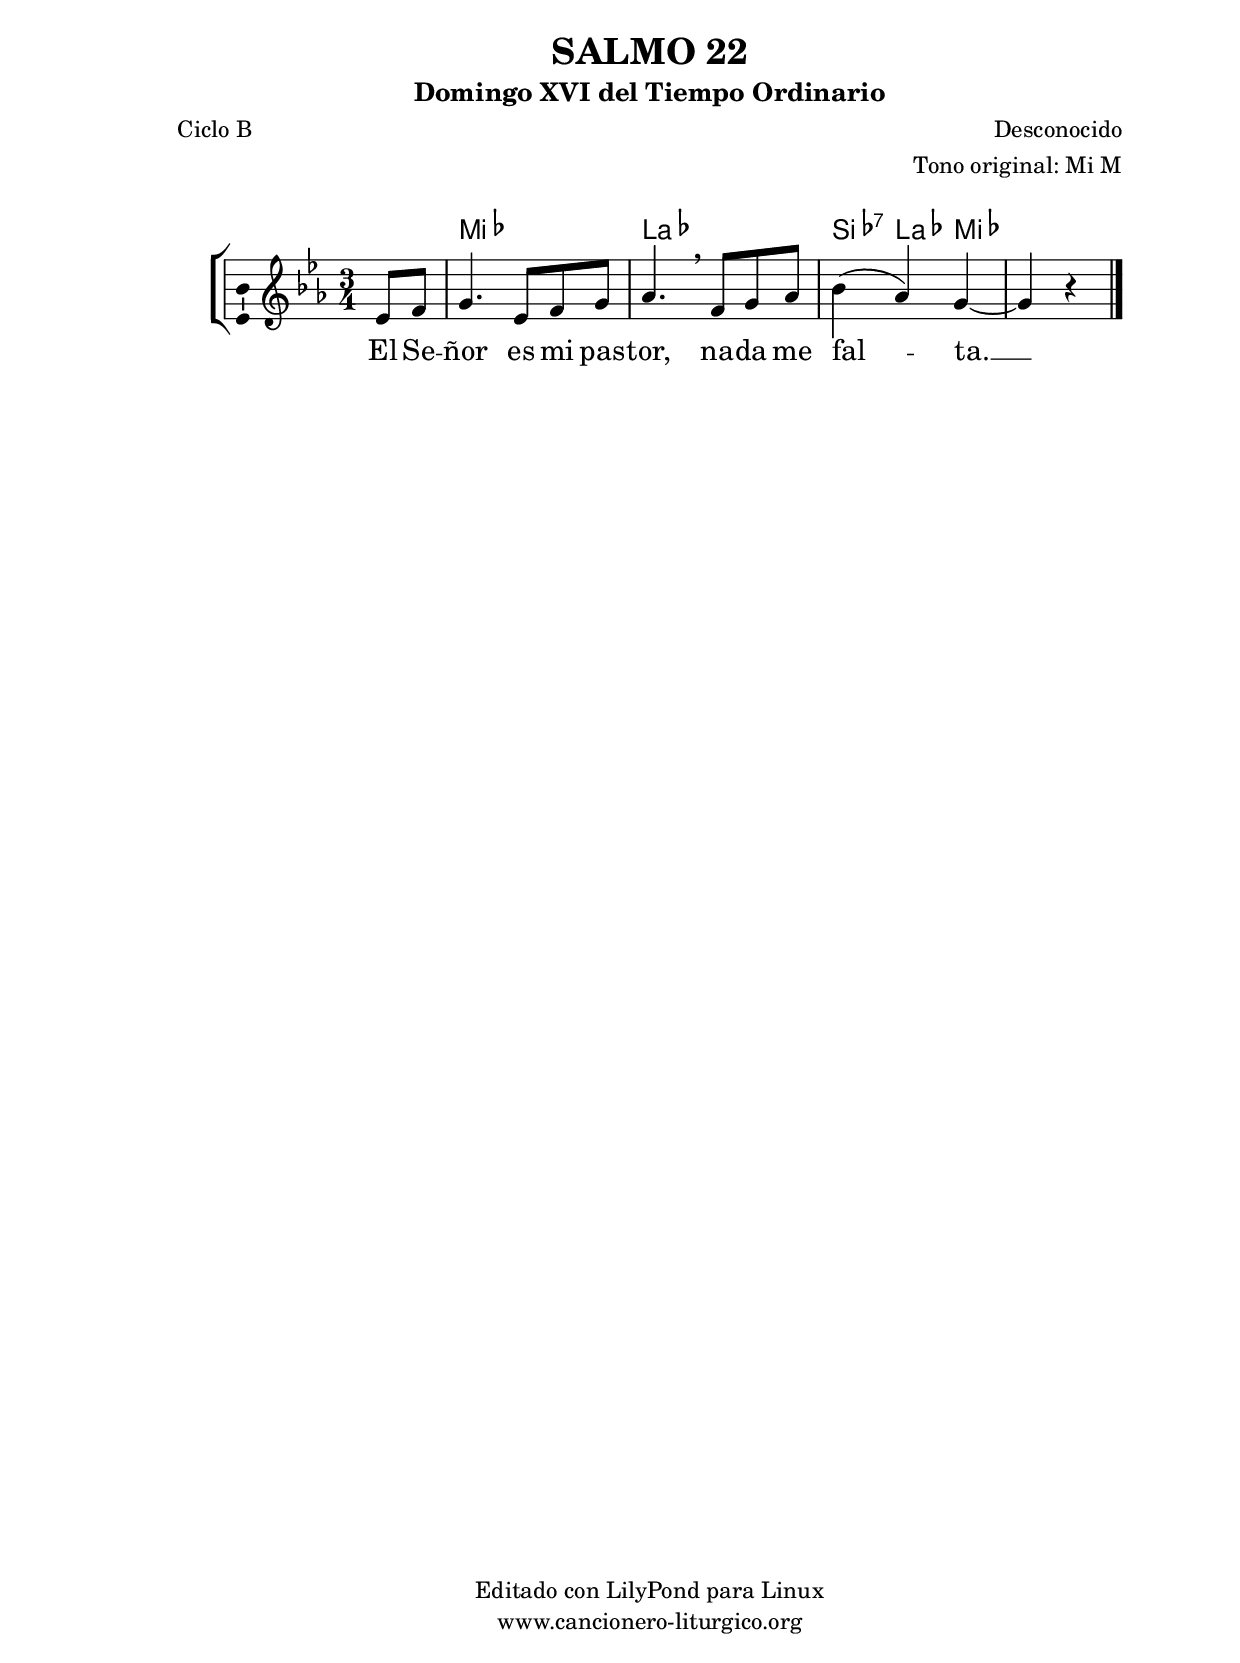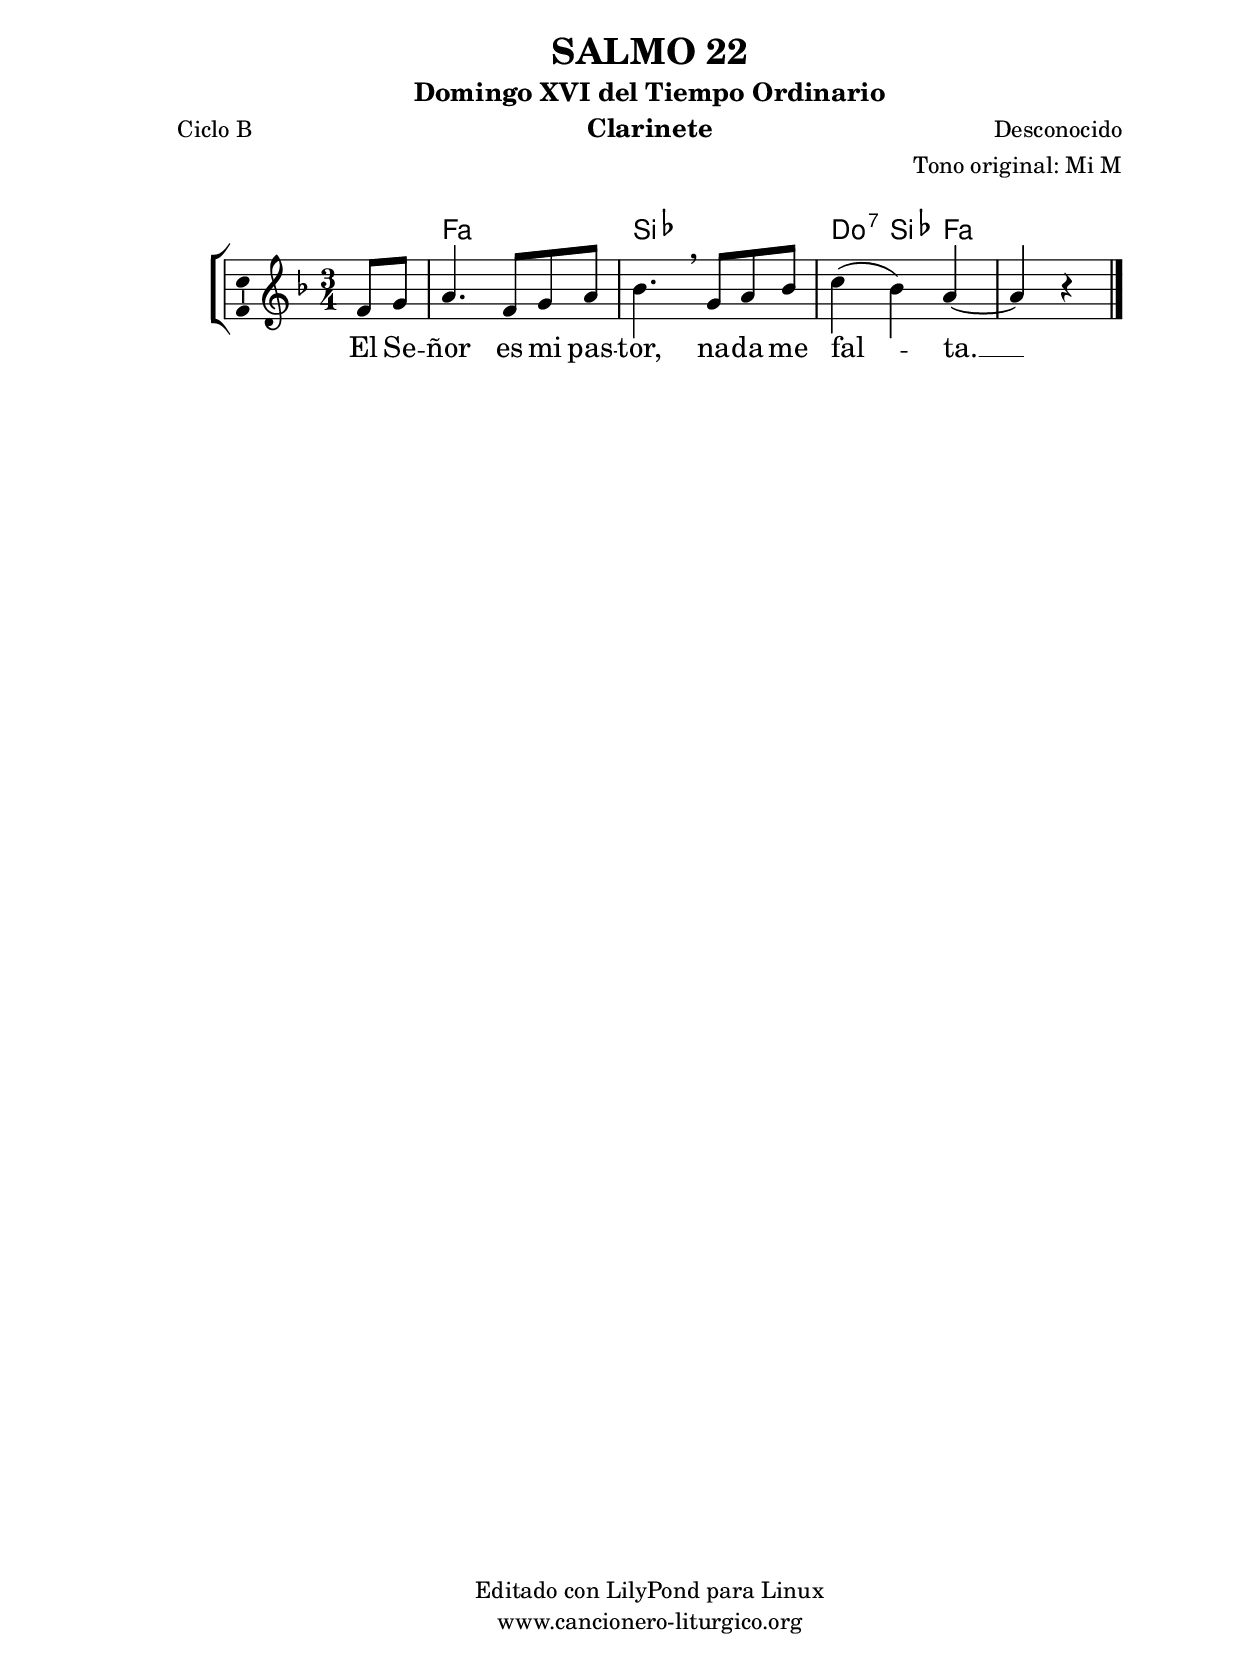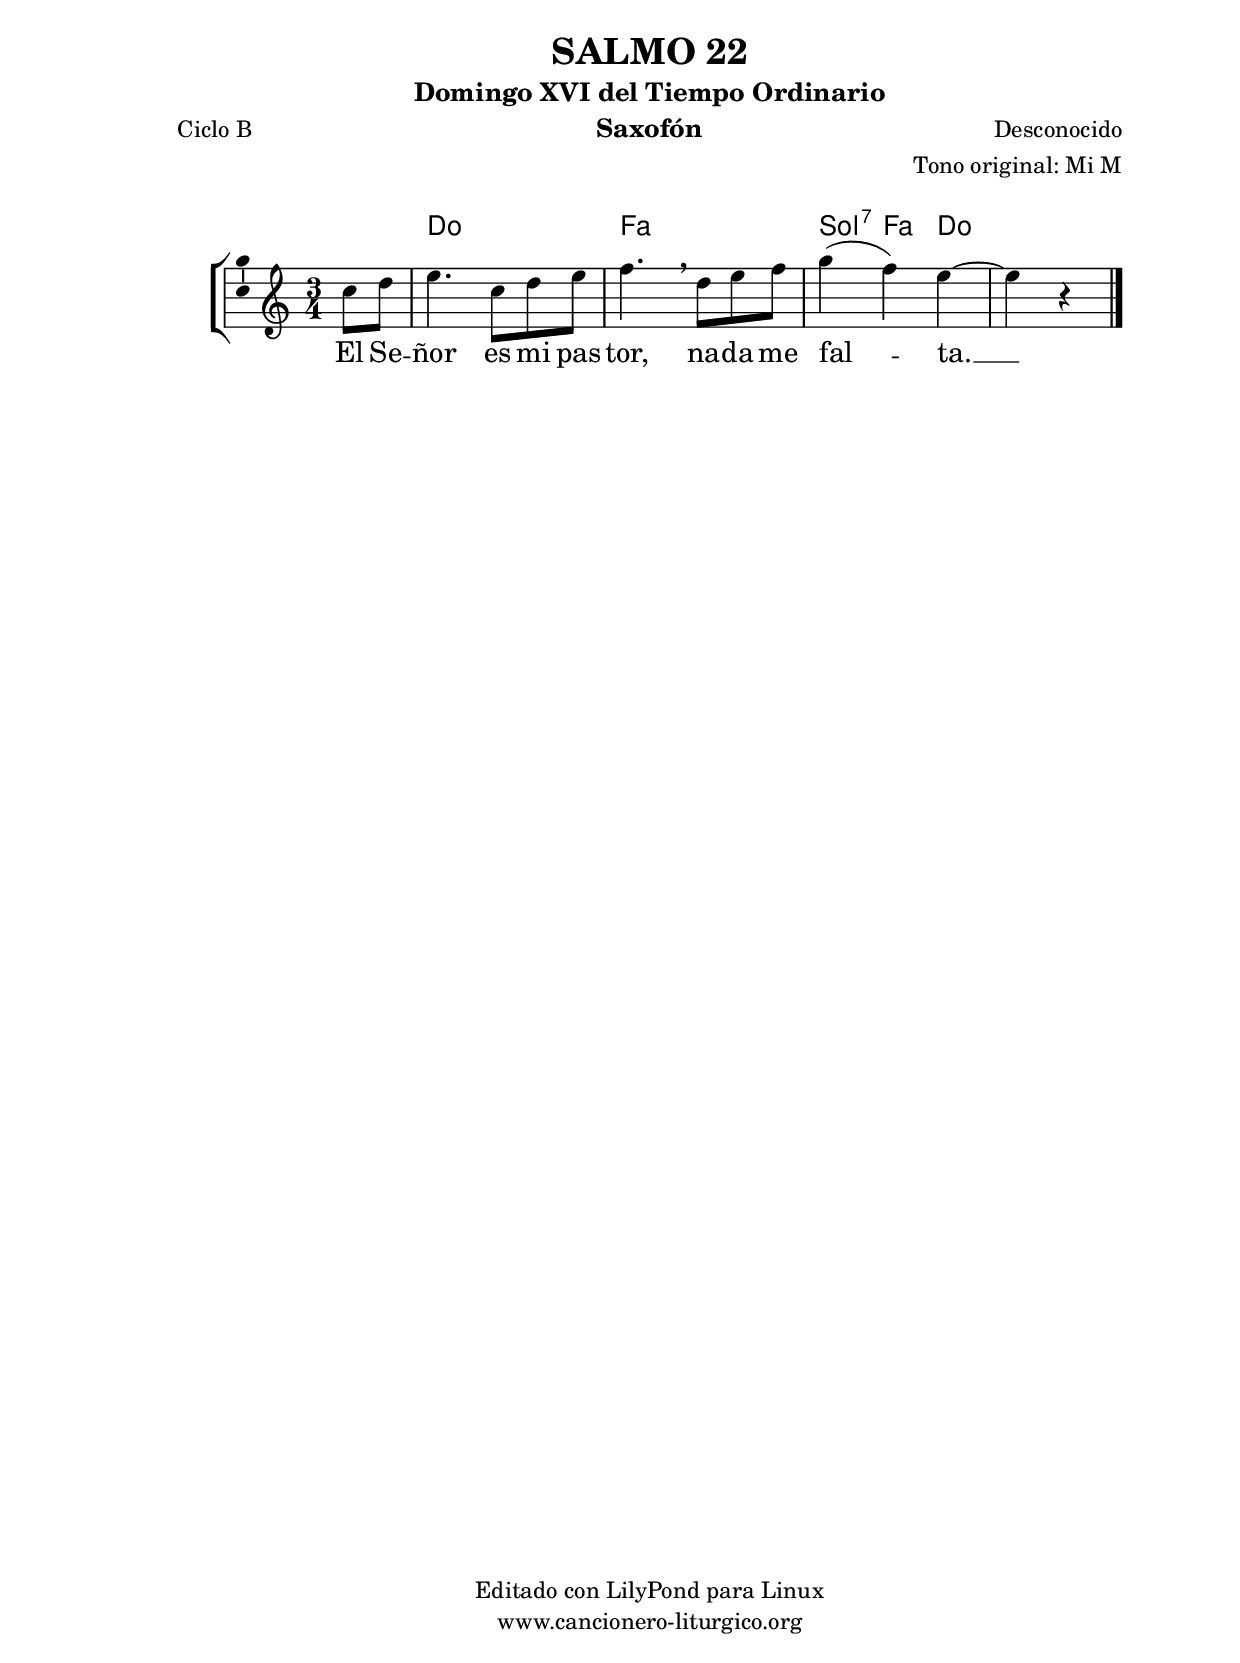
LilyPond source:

%
%para convertir .midi en .wav:
%timidity filename.midi -Ow -o finename.wav
%
%
%Para convertir de .wav a .mp3:
%lame -h -m j filename.wav
%
%
%para escuchar el midi:
%timidity nombrefichero.midi
%


%versión de lilypond para la que se ha escrito esta partitura:
\version "2.16.0"

	%Tamaño papel
	#(set-default-paper-size "a4")
	%Tamaño partitura
	#(set-global-staff-size 20)
	%No responde al pulsar sobre una nota
	#(ly:set-option 'point-and-click #f)

%parámetros del encabezamiento:
\header {
	title = "SALMO 22"
	subtitle = "Domingo XVI del Tiempo Ordinario"
	composer = "Desconocido"
	poet = "Ciclo B"
	meter = ""
	arranger = "Tono original: Mi M"
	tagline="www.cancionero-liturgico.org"
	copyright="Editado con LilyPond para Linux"
	tiempo = "Ordinario"
	usos = "Salmo"
	letra = "El Señor es mi pastor, nada me falta."
	}

%parámetros asociados al papel:
\paper  {
	oddHeaderMarkup = \markup {\fill-line { \on-the-fly #not-first-page \fromproperty #'header:title \on-the-fly #not-first-page \fromproperty #'header:composer }}
	evenHeaderMarkup = \markup {\fill-line { \fromproperty #'header:composer \fromproperty #'header:title }}
	#(set-paper-size "a4")
	print-page-number = ##f
	first-page-number = 1
	print-first-page-number = ##f
%	head-separation = 3.0 \cm
	top-margin = 2.0 \cm
	bottom-margin = 0.5\cm
%%%	bottom-margin = -1.0\cm
	left-margin = 3.0 \cm
	line-width = 16.0 \cm 
	indent = 8\mm
	interscoreline = 2.\mm
	between-system-space = 15\mm
%	para que las partituras no llenen la hoja:
	ragged-bottom = ##t
%	idem para la última hoja:
	ragged-last-bottom = ##f
%	para que las partituras llenen el ancho del papel:
	ragged-last = ##f
	after-title-space = 2.5 \cm
%page-count=1
%system-count=1

	%Flexible Vertical Spacing
%	markup-markup-spacing =
%	#'((basic-distance . 15) (minimum-distance . 15) (padding . 3))
	markup-system-spacing =
	#'((basic-distance . 15) (minimum-distance . 15) (padding . 3))
	system-system-spacing =
	#'((basic-distance . 15) (minimum-distance . 15) (padding . 3))
	score-system-spacing =
	#'((basic-distance . 15) (minimum-distance . 15) (padding . 5))
%	top-system-spacing = % header
%	#'((basic-distance . 8) (minimum-distance . 0) (padding . 3))
%	top-markup-spacing =
%	#'((basic-distance . 20) (minimum-distance . 20) (padding . 3))
	last-bottom-spacing = % footer
	#'((basic-distance . 5) (minimum-distance . 5) (padding . 3))
%	score-markup-spacing =
%	#'((basic-distance . 16) (minimum-distance . 13) (padding . 3))

	}


%parámetros que afectan a toda la partitura:
global =  {
	%clave de sol (G):
	\clef G
	%armadura:
	\transpose e ees
	\key e \major
	\tempo 4=79
	\set Score.tempoHideNote = ##t
	}


acordes = {
	\italianChords
	\chordmode {
	\transpose e ees
{

s4
e2. a b4:7 a e

	}
	}
}


melodia = 
	\transpose e ees
{
	\relative c'{

\time 3/4

\partial4
e8 fis
gis4. e8 fis gis
a4. \breathe fis8 gis a
b4 (a) gis~
gis4 r4 %s4

	\bar "|."
	}
	}


texto = \lyricmode {
El Se -- ñor es mi pas -- tor,
na -- da me fal -- ta. __
	}


acordesStaff = \context ChordNames = acordesStaff <<
	\set chordChanges = ##t
	\acordes
	>>


vozStaff = \context Voice = vozStaff
\with {\consists "Ambitus_engraver"}
<<
%	\set Staff.instrumentName = ""
%	\set Staff.shortInstrumentName = ""
%	\set Staff.midiInstrument = #"clarinet"
%	\set Staff.midiInstrument = #"cello"
%	\set Staff.midiInstrument = #"flute"
	\set Staff.midiInstrument = #"electric guitar (jazz)"
%	\set Staff.midiInstrument = #"english horn"
%	\set Staff.midiInstrument = #"violin"
%	\set Staff.midiInstrument = #"glockenspiel"
	\set Staff.midiMinimumVolume = #0.7
	\set Staff.midiMaximumVolume = #0.9
	\global
	\melodia
	>>


textoStaff = \context Lyrics = textoStaff <<
	\lyricsto vozStaff \texto
	>>

\book {
	\score {
		\context ChoirStaff {
			\override StaffGroup.SystemStartBracket #'collapse-height = #1
			\override Score.SystemStartBar #'collapse-height = #1
			<<
			\acordesStaff
			\vozStaff
			\textoStaff
			>>
			}
		\layout {
	    		\context {
				\Lyrics
				\override LyricText #'font-size = #2
				}
	   		 \context {
				\Score
				%fontSize = #3
				\override StaffSymbol #'staff-space = #(magstep +3)
				%\override Beam #'thickness = #0.55
				%\override SpacingSpanner #'spacing-increment = #1.0
				%\override Slur #'height-limit = #1.5
				}
			}
		}
	\score {
		\unfoldRepeats
		\context ChoirStaff {
			<<
			\acordesStaff
			\vozStaff
			>>
			}
		\midi {
	  		\context {
	  			\Score
				tempoWholesPerMinute = #(ly:make-moment 70 4)
				}
			}
		}
	}

%Partitura para clarinete
#(define output-suffix "C")
\book {
	\header{
		instrument = "Clarinete"
		}
	\score {
		\context ChoirStaff {
			\override StaffGroup.SystemStartBracket #'collapse-height = #1
			\override Score.SystemStartBar #'collapse-height = #1
\transpose c d
			<<
			\acordesStaff
			\vozStaff
			\textoStaff
			>>
			}
		\layout {
	    		\context {
				\Lyrics
				\override LyricText #'font-size = #2
				}
	   		 \context {
				\Score
				%fontSize = #3
				\override StaffSymbol #'staff-space = #(magstep +3)
				%\override Beam #'thickness = #0.55
				%\override SpacingSpanner #'spacing-increment = #1.0
				%\override Slur #'height-limit = #1.5
				}
			}
		}
	}

%Partitura para saxofón
#(define output-suffix "S")
\book {
	\header{
		instrument = "Saxofón"
		}
	\score {
		\context ChoirStaff {
			\override StaffGroup.SystemStartBracket #'collapse-height = #1
			\override Score.SystemStartBar #'collapse-height = #1
\transpose c a
			<<
			\acordesStaff
			\vozStaff
			\textoStaff
			>>
			}
		\layout {
	    		\context {
				\Lyrics
				\override LyricText #'font-size = #2
				}
	   		 \context {
				\Score
				%fontSize = #3
				\override StaffSymbol #'staff-space = #(magstep +3)
				%\override Beam #'thickness = #0.55
				%\override SpacingSpanner #'spacing-increment = #1.0
				%\override Slur #'height-limit = #1.5
				}
			}
		}
	}

